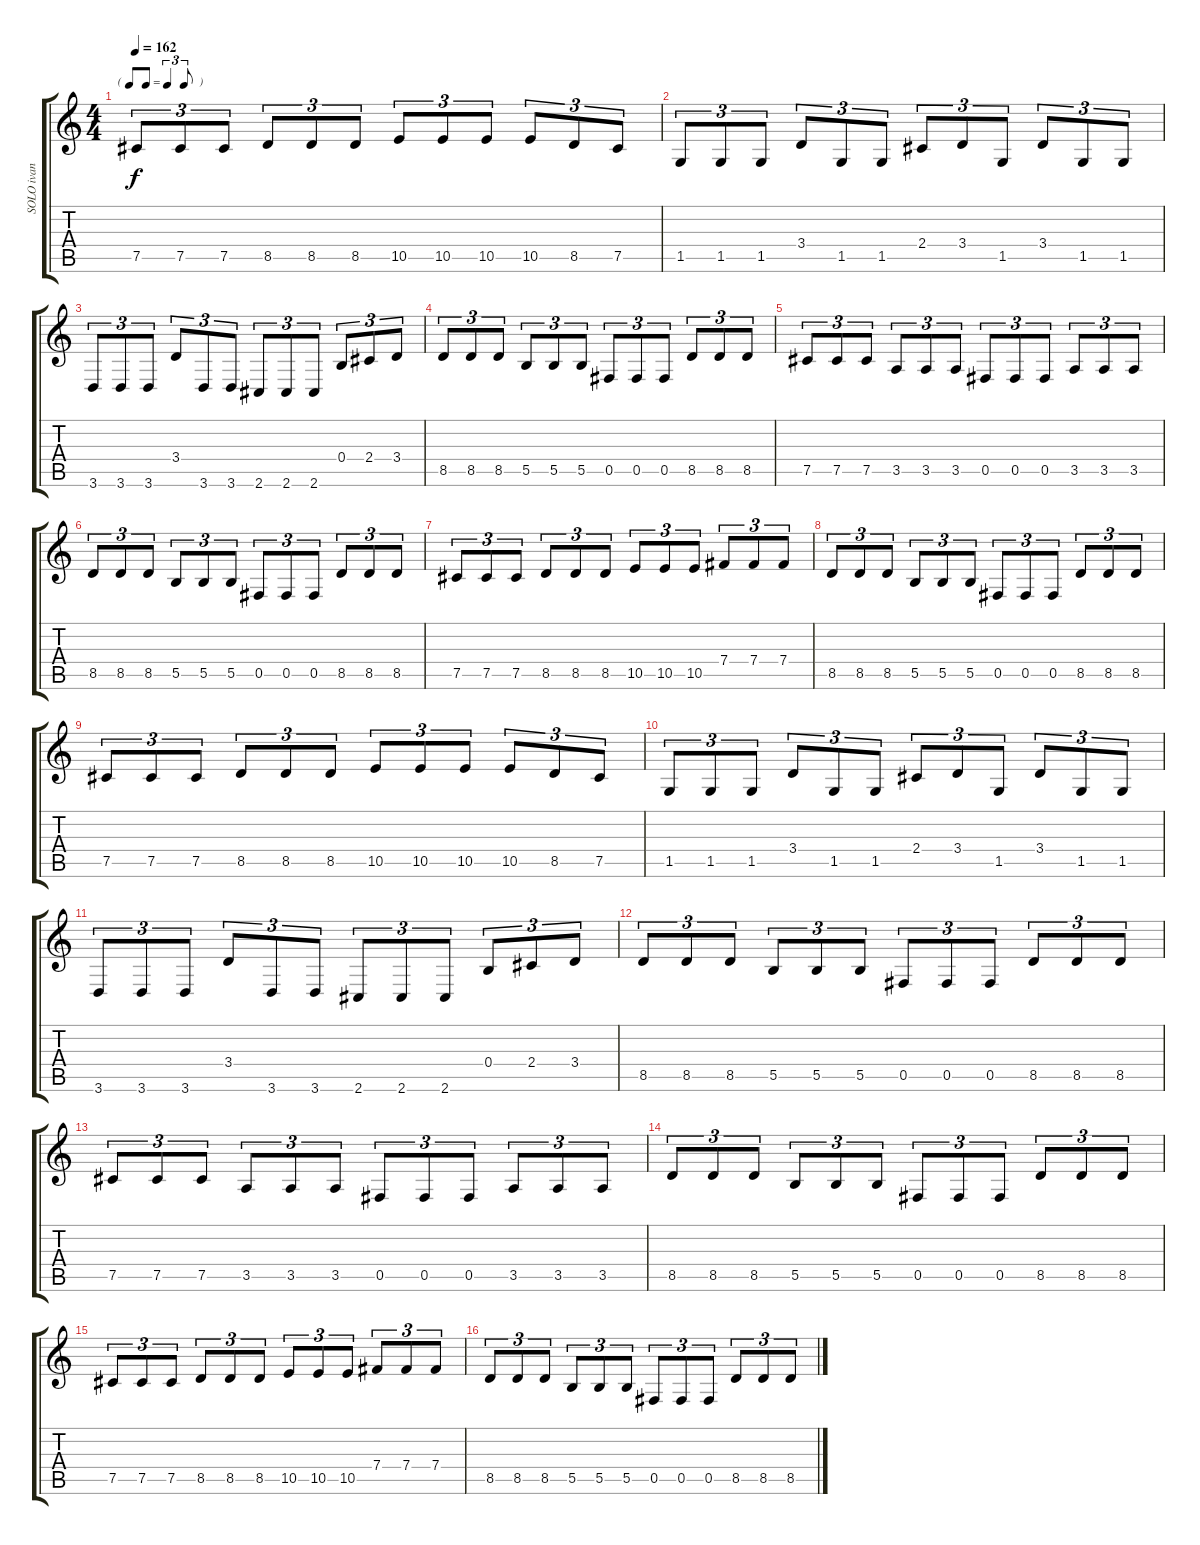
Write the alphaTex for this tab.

\track ("SOLO ivan" "SOLO ivan") {instrument overdrivenguitar}
\staff {score tabs}
\tuning (Db4 Ab3 E3 B2 Gb2 B1) {hide}
\ts (4 4)
\tf triplet8th
\tempo 162
\clef g2
\ks c
7.5.8{tu (3 2) dy f} 7.5.8{tu (3 2)} 7.5.8{tu (3 2)} 8.5.8{tu (3 2)} 8.5.8{tu (3 2)} 8.5.8{tu (3 2)} 10.5.8{tu (3 2)} 10.5.8{tu (3 2)} 10.5.8{tu (3 2)} 10.5.8{tu (3 2)} 8.5.8{tu (3 2)} 7.5.8{tu (3 2)} |
1.5.8{tu (3 2)} 1.5.8{tu (3 2)} 1.5.8{tu (3 2)} 3.4.8{tu (3 2)} 1.5.8{tu (3 2)} 1.5.8{tu (3 2)} 2.4.8{tu (3 2)} 3.4.8{tu (3 2)} 1.5.8{tu (3 2)} 3.4.8{tu (3 2)} 1.5.8{tu (3 2)} 1.5.8{tu (3 2)} |
3.6.8{tu (3 2)} 3.6.8{tu (3 2)} 3.6.8{tu (3 2)} 3.4.8{tu (3 2)} 3.6.8{tu (3 2)} 3.6.8{tu (3 2)} 2.6.8{tu (3 2)} 2.6.8{tu (3 2)} 2.6.8{tu (3 2)} 0.4.8{tu (3 2)} 2.4.8{tu (3 2)} 3.4.8{tu (3 2)} |
8.5.8{tu (3 2)} 8.5.8{tu (3 2)} 8.5.8{tu (3 2)} 5.5.8{tu (3 2)} 5.5.8{tu (3 2)} 5.5.8{tu (3 2)} 0.5.8{tu (3 2)} 0.5.8{tu (3 2)} 0.5.8{tu (3 2)} 8.5.8{tu (3 2)} 8.5.8{tu (3 2)} 8.5.8{tu (3 2)} |
7.5.8{tu (3 2)} 7.5.8{tu (3 2)} 7.5.8{tu (3 2)} 3.5.8{tu (3 2)} 3.5.8{tu (3 2)} 3.5.8{tu (3 2)} 0.5.8{tu (3 2)} 0.5.8{tu (3 2)} 0.5.8{tu (3 2)} 3.5.8{tu (3 2)} 3.5.8{tu (3 2)} 3.5.8{tu (3 2)} |
8.5.8{tu (3 2)} 8.5.8{tu (3 2)} 8.5.8{tu (3 2)} 5.5.8{tu (3 2)} 5.5.8{tu (3 2)} 5.5.8{tu (3 2)} 0.5.8{tu (3 2)} 0.5.8{tu (3 2)} 0.5.8{tu (3 2)} 8.5.8{tu (3 2)} 8.5.8{tu (3 2)} 8.5.8{tu (3 2)} |
7.5.8{tu (3 2)} 7.5.8{tu (3 2)} 7.5.8{tu (3 2)} 8.5.8{tu (3 2)} 8.5.8{tu (3 2)} 8.5.8{tu (3 2)} 10.5.8{tu (3 2)} 10.5.8{tu (3 2)} 10.5.8{tu (3 2)} 7.4.8{tu (3 2)} 7.4.8{tu (3 2)} 7.4.8{tu (3 2)} |
8.5.8{tu (3 2)} 8.5.8{tu (3 2)} 8.5.8{tu (3 2)} 5.5.8{tu (3 2)} 5.5.8{tu (3 2)} 5.5.8{tu (3 2)} 0.5.8{tu (3 2)} 0.5.8{tu (3 2)} 0.5.8{tu (3 2)} 8.5.8{tu (3 2)} 8.5.8{tu (3 2)} 8.5.8{tu (3 2)} |
7.5.8{tu (3 2)} 7.5.8{tu (3 2)} 7.5.8{tu (3 2)} 8.5.8{tu (3 2)} 8.5.8{tu (3 2)} 8.5.8{tu (3 2)} 10.5.8{tu (3 2)} 10.5.8{tu (3 2)} 10.5.8{tu (3 2)} 10.5.8{tu (3 2)} 8.5.8{tu (3 2)} 7.5.8{tu (3 2)} |
1.5.8{tu (3 2)} 1.5.8{tu (3 2)} 1.5.8{tu (3 2)} 3.4.8{tu (3 2)} 1.5.8{tu (3 2)} 1.5.8{tu (3 2)} 2.4.8{tu (3 2)} 3.4.8{tu (3 2)} 1.5.8{tu (3 2)} 3.4.8{tu (3 2)} 1.5.8{tu (3 2)} 1.5.8{tu (3 2)} |
3.6.8{tu (3 2)} 3.6.8{tu (3 2)} 3.6.8{tu (3 2)} 3.4.8{tu (3 2)} 3.6.8{tu (3 2)} 3.6.8{tu (3 2)} 2.6.8{tu (3 2)} 2.6.8{tu (3 2)} 2.6.8{tu (3 2)} 0.4.8{tu (3 2)} 2.4.8{tu (3 2)} 3.4.8{tu (3 2)} |
8.5.8{tu (3 2)} 8.5.8{tu (3 2)} 8.5.8{tu (3 2)} 5.5.8{tu (3 2)} 5.5.8{tu (3 2)} 5.5.8{tu (3 2)} 0.5.8{tu (3 2)} 0.5.8{tu (3 2)} 0.5.8{tu (3 2)} 8.5.8{tu (3 2)} 8.5.8{tu (3 2)} 8.5.8{tu (3 2)} |
7.5.8{tu (3 2)} 7.5.8{tu (3 2)} 7.5.8{tu (3 2)} 3.5.8{tu (3 2)} 3.5.8{tu (3 2)} 3.5.8{tu (3 2)} 0.5.8{tu (3 2)} 0.5.8{tu (3 2)} 0.5.8{tu (3 2)} 3.5.8{tu (3 2)} 3.5.8{tu (3 2)} 3.5.8{tu (3 2)} |
8.5.8{tu (3 2)} 8.5.8{tu (3 2)} 8.5.8{tu (3 2)} 5.5.8{tu (3 2)} 5.5.8{tu (3 2)} 5.5.8{tu (3 2)} 0.5.8{tu (3 2)} 0.5.8{tu (3 2)} 0.5.8{tu (3 2)} 8.5.8{tu (3 2)} 8.5.8{tu (3 2)} 8.5.8{tu (3 2)} |
7.5.8{tu (3 2)} 7.5.8{tu (3 2)} 7.5.8{tu (3 2)} 8.5.8{tu (3 2)} 8.5.8{tu (3 2)} 8.5.8{tu (3 2)} 10.5.8{tu (3 2)} 10.5.8{tu (3 2)} 10.5.8{tu (3 2)} 7.4.8{tu (3 2)} 7.4.8{tu (3 2)} 7.4.8{tu (3 2)} |
8.5.8{tu (3 2)} 8.5.8{tu (3 2)} 8.5.8{tu (3 2)} 5.5.8{tu (3 2)} 5.5.8{tu (3 2)} 5.5.8{tu (3 2)} 0.5.8{tu (3 2)} 0.5.8{tu (3 2)} 0.5.8{tu (3 2)} 8.5.8{tu (3 2)} 8.5.8{tu (3 2)} 8.5.8{tu (3 2)}
